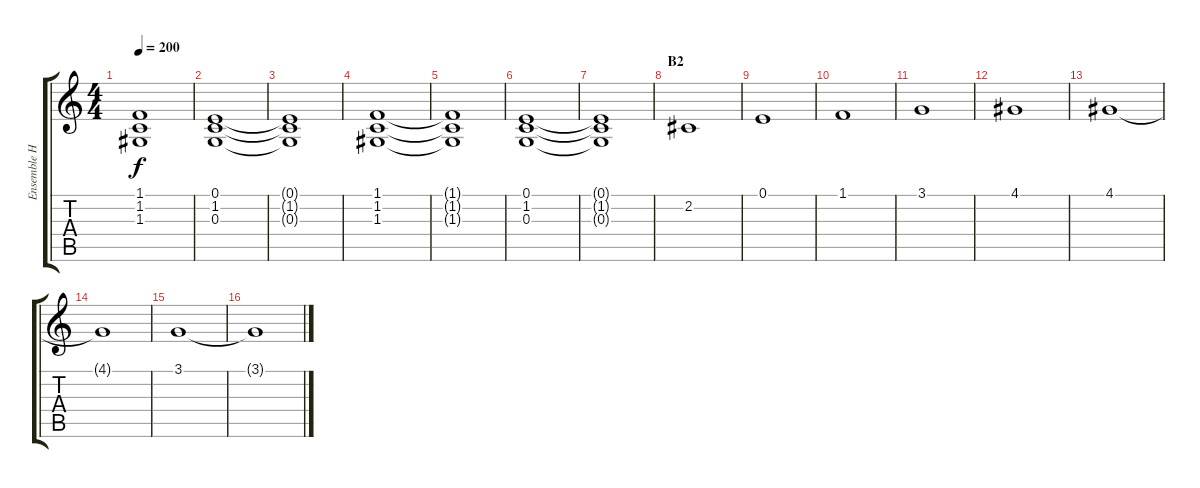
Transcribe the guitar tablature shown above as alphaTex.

\track ("Ensemble Hi" "Ensemble H") {instrument stringensemble1}
\staff {score tabs}
\tuning (E4 B3 G3 D3 A2 E2) {hide}
\ts (4 4)
\tempo 200
\clef g2
\ks c
(1.1{t} 1.2{t} 1.3{t}).1{dy f} |
(0.1 1.2 0.3).1 |
(0.1{t} 1.2{t} 0.3{t}).1 |
(1.1 1.2 1.3).1 |
(1.1{t} 1.2{t} 1.3{t}).1 |
(0.1 1.2 0.3).1 |
(0.1{t} 1.2{t} 0.3{t}).1 |
\section ("" "B2")
2.2.1 |
0.1.1 |
1.1.1 |
3.1.1 |
4.1.1 |
4.1.1 |
4.1{t}.1 |
3.1.1 |
3.1{t}.1
